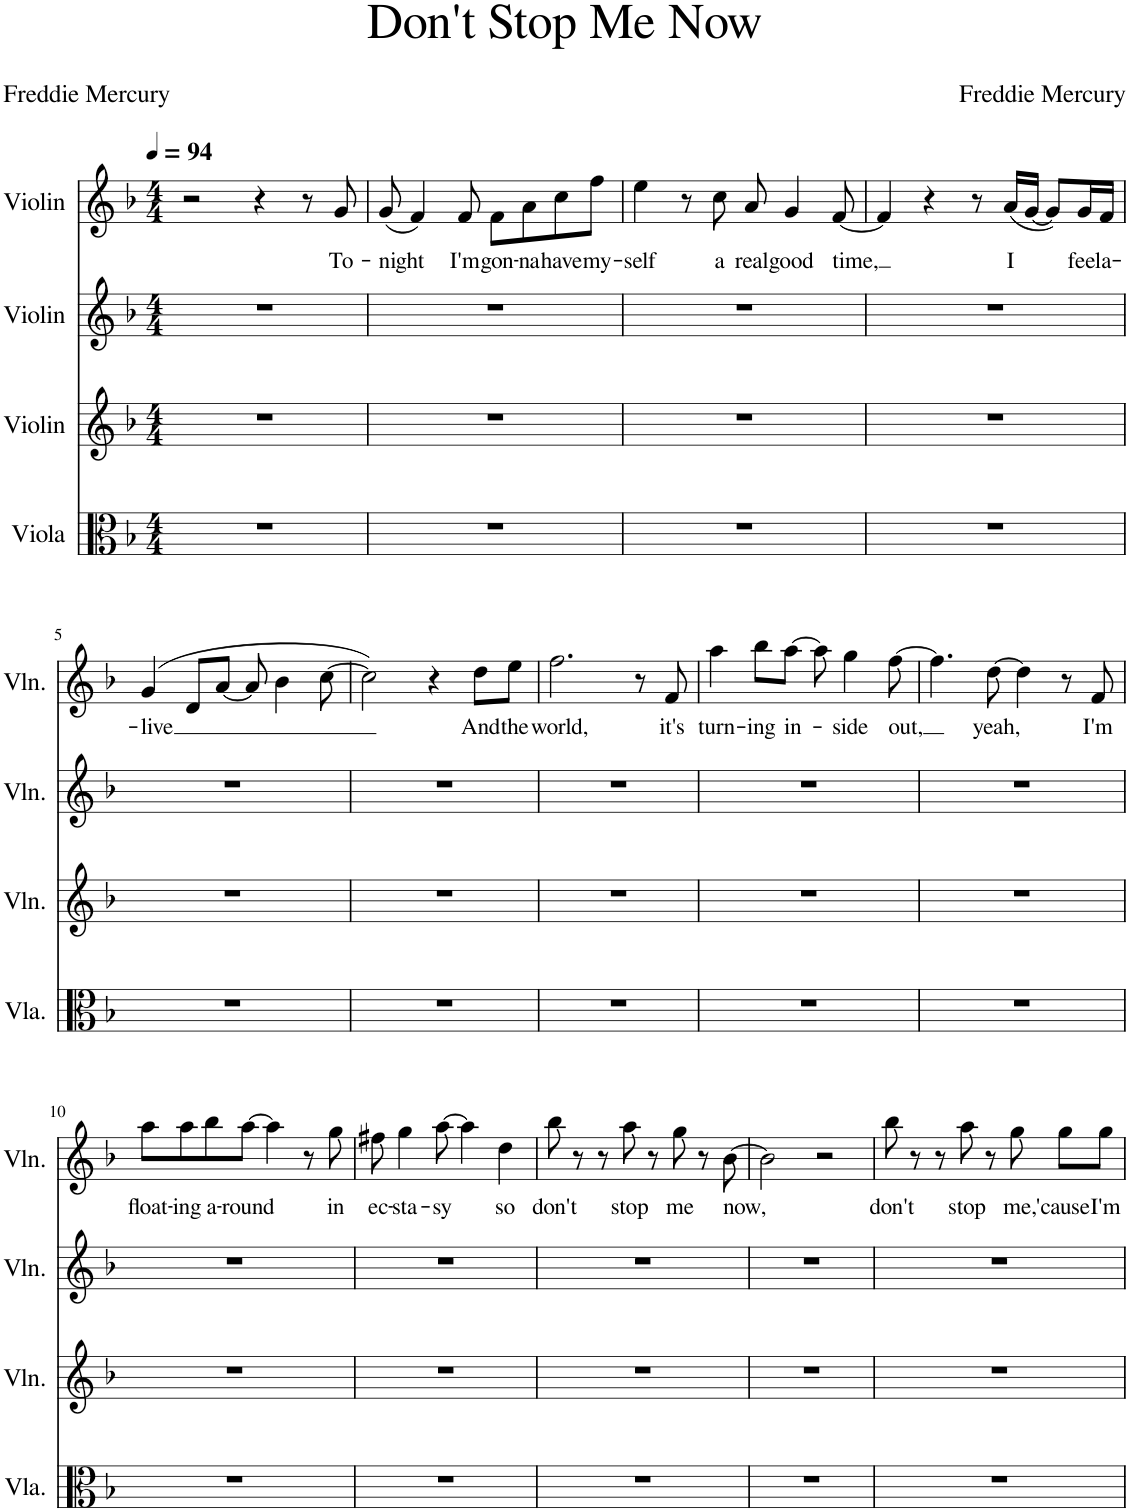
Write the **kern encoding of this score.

**kern	**kern	**kern	**kern	**text
*part4	*part3	*part2	*part1	*part1
*staff4	*staff3	*staff2	*staff1	*staff1
*I"Viola	*I"Violin	*I"Violin	*I"Violin	*
*I'Vla.	*I'Vln.	*I'Vln.	*I'Vln.	*
*clefC3	*clefG2	*clefG2	*clefG2	*
*k[b-]	*k[b-]	*k[b-]	*k[b-]	*
*M4/4	*M4/4	*M4/4	*M4/4	*
*MM94	*MM94	*MM94	*MM94	*
=1	=1	=1	=1	=1
1r	1r	1r	2r	.
.	.	.	4r	.
.	.	.	8r	.
!	!	!	!	!LO:LY:b
.	.	.	8g/	To-
=2	=2	=2	=2	=2
!	!	!	!	!LO:LY:b
1r	1r	1r	(8g/	-night
.	.	.	4f/)	.
!	!	!	!	!LO:LY:b
.	.	.	8f/	I'm
!	!	!	!	!LO:LY:b
.	.	.	8f\L	gon-
!	!	!	!	!LO:LY:b
.	.	.	8a\	-na
!	!	!	!	!LO:LY:b
.	.	.	8cc\	have
!	!	!	!	!LO:LY:b
.	.	.	8ff\J	my-
=3	=3	=3	=3	=3
!	!	!	!	!LO:LY:b
1r	1r	1r	4ee\	-self
.	.	.	8r	.
!	!	!	!	!LO:LY:b
.	.	.	8cc\	a
!	!	!	!	!LO:LY:b
.	.	.	8a/	real
!	!	!	!	!LO:LY:b
.	.	.	4g/	good
!	!	!	!	!LO:LY:b
.	.	.	[8f/	time,
=4	=4	=4	=4	=4
1r	1r	1r	4f/]	.
.	.	.	4r	.
.	.	.	8r	.
!	!	!	!	!LO:LY:b
.	.	.	(16a/LL	I
.	.	.	[16g/JJ	.
.	.	.	8g/L])	.
!	!	!	!	!LO:LY:b
.	.	.	16g/L	feel
!	!	!	!	!LO:LY:b
.	.	.	16f/JJ	a-
!!LO:LB:g=z
=5	=5	=5	=5	=5
!	!	!	!	!LO:LY:b
1r	1r	1r	(4g/	-live
.	.	.	8d/L	.
.	.	.	[8a/J	.
.	.	.	8a/]	.
.	.	.	4b-\	.
.	.	.	[8cc\	.
=6	=6	=6	=6	=6
1r	1r	1r	2cc\])	.
.	.	.	4r	.
!	!	!	!	!LO:LY:b
.	.	.	8dd\L	And
!	!	!	!	!LO:LY:b
.	.	.	8ee\J	the
=7	=7	=7	=7	=7
!	!	!	!	!LO:LY:b
1r	1r	1r	2.ff\	world,
.	.	.	8r	.
!	!	!	!	!LO:LY:b
.	.	.	8f/	it's
=8	=8	=8	=8	=8
!	!	!	!	!LO:LY:b
1r	1r	1r	4aa\	turn-
!	!	!	!	!LO:LY:b
.	.	.	8bb-\L	-ing
!	!	!	!	!LO:LY:b
.	.	.	[8aa\J	in-
.	.	.	8aa\]	.
!	!	!	!	!LO:LY:b
.	.	.	4gg\	-side
!	!	!	!	!LO:LY:b
.	.	.	[8ff\	out,
=9	=9	=9	=9	=9
1r	1r	1r	4.ff\]	.
!	!	!	!	!LO:LY:b
.	.	.	[8dd\	yeah,
.	.	.	4dd\]	.
.	.	.	8r	.
!	!	!	!	!LO:LY:b
.	.	.	8f/	I'm
!!LO:LB:g=z
=10	=10	=10	=10	=10
!	!	!	!	!LO:LY:b
1r	1r	1r	8aa\L	float-
!	!	!	!	!LO:LY:b
.	.	.	8aa\	-ing
!	!	!	!	!LO:LY:b
.	.	.	8bb-\	a-
!	!	!	!	!LO:LY:b
.	.	.	[8aa\J	-round
.	.	.	4aa\]	.
.	.	.	8r	.
!	!	!	!	!LO:LY:b
.	.	.	8gg\	in
=11	=11	=11	=11	=11
!	!	!	!	!LO:LY:b
1r	1r	1r	8ff#X\	ec-
!	!	!	!	!LO:LY:b
.	.	.	4gg\	-sta-
!	!	!	!	!LO:LY:b
.	.	.	[8aa\	-sy
.	.	.	4aa\]	.
!	!	!	!	!LO:LY:b
.	.	.	4dd\	so
=12	=12	=12	=12	=12
!	!	!	!	!LO:LY:b
1r	1r	1r	8bb-\	don't
.	.	.	8r	.
.	.	.	8r	.
!	!	!	!	!LO:LY:b
.	.	.	8aa\	stop
.	.	.	8r	.
!	!	!	!	!LO:LY:b
.	.	.	8gg\	me
.	.	.	8r	.
!	!	!	!	!LO:LY:b
.	.	.	[8b-\	now,
=13	=13	=13	=13	=13
1r	1r	1r	2b-\]	.
.	.	.	2r	.
=14	=14	=14	=14	=14
!	!	!	!	!LO:LY:b
1r	1r	1r	8bb-\	don't
.	.	.	8r	.
.	.	.	8r	.
!	!	!	!	!LO:LY:b
.	.	.	8aa\	stop
.	.	.	8r	.
!	!	!	!	!LO:LY:b
.	.	.	8gg\	me,
!	!	!	!	!LO:LY:b
.	.	.	8gg\L	'cause
!	!	!	!	!LO:LY:b
.	.	.	8gg\J	I'm
=	=	=	=	=
*-	*-	*-	*-	*-
